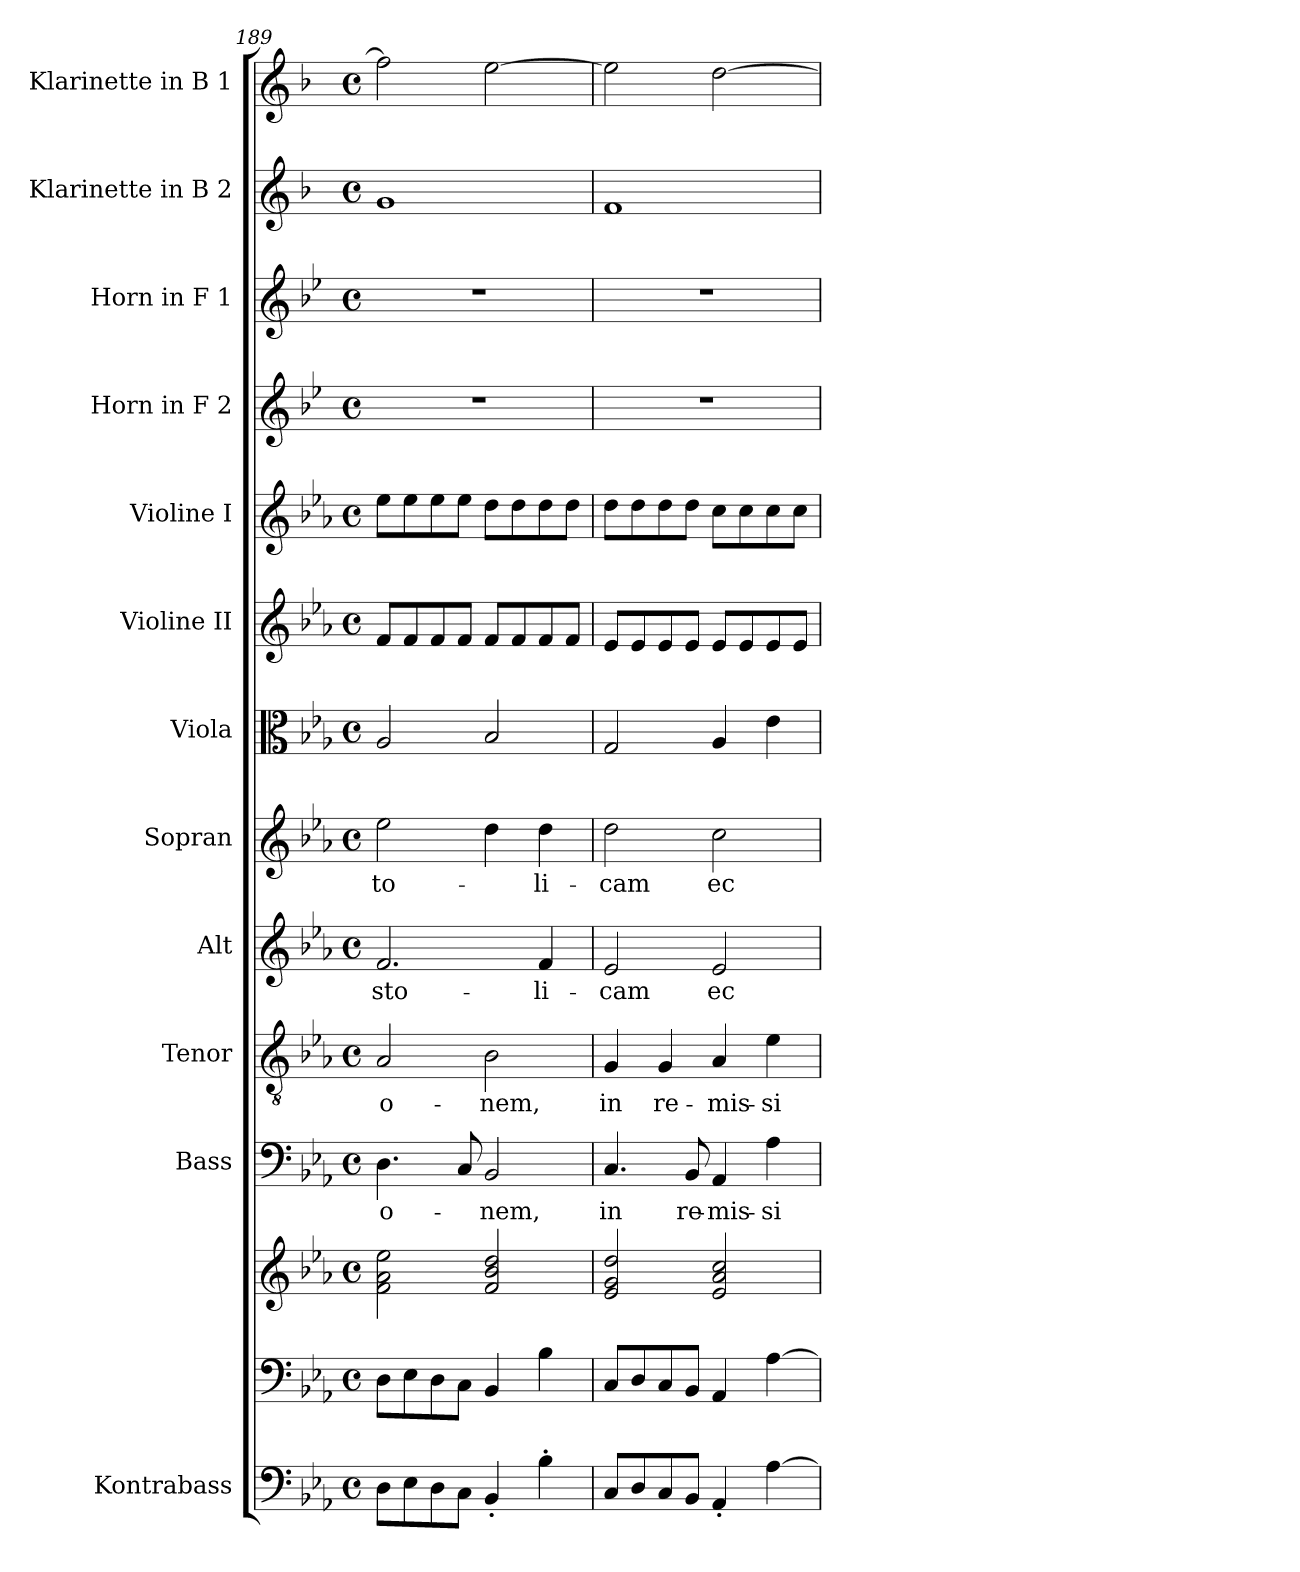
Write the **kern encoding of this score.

**kern	**kern	**kern	**kern	**text	**kern	**text	**kern	**text	**kern	**text	**kern	**kern	**kern	**kern	**kern	**kern	**kern
*part13	*part12	*part12	*part11	*part11	*part10	*part10	*part9	*part9	*part8	*part8	*part7	*part6	*part5	*part4	*part3	*part2	*part1
*staff14	*staff13	*staff12	*staff11	*staff11	*staff10	*staff10	*staff9	*staff9	*staff8	*staff8	*staff7	*staff6	*staff5	*staff4	*staff3	*staff2	*staff1
*I"Kontrabass	*	*	*I"Bass	*	*I"Tenor	*	*I"Alt	*	*I"Sopran	*	*I"Viola	*I"Violine II	*I"Violine I	*I"Horn in F 2	*I"Horn in F 1	*I"Klarinette in B 2	*I"Klarinette in B 1
*I'Kb.	*	*	*I'B	*	*I'T	*	*I'A	*	*I'S	*	*I'Vla.	*I'Vl. II	*I'Vl. I	*I'Hrn. 2	*I'Hrn. 1	*	*
!!LO:PB:g=z
*clefF4	*clefF4	*clefG2	*clefF4	*	*clefGv2	*	*clefG2	*	*clefG2	*	*clefC3	*clefG2	*clefG2	*clefG2	*clefG2	*clefG2	*clefG2
*ITrd7c12	*	*	*	*	*	*	*	*	*	*	*	*	*	*ITrd4c7	*ITrd4c7	*ITrd1c2	*ITrd1c2
*k[b-e-a-]	*k[b-e-a-]	*k[b-e-a-]	*k[b-e-a-]	*	*k[b-e-a-]	*	*k[b-e-a-]	*	*k[b-e-a-]	*	*k[b-e-a-]	*k[b-e-a-]	*k[b-e-a-]	*k[b-e-a-]	*k[b-e-a-]	*k[b-e-a-]	*k[b-e-a-]
*E-:	*E-:	*E-:	*E-:	*	*E-:	*	*E-:	*	*E-:	*	*E-:	*E-:	*E-:	*E-:	*E-:	*E-:	*E-:
*M4/4	*M4/4	*M4/4	*M4/4	*	*M4/4	*	*M4/4	*	*M4/4	*	*M4/4	*M4/4	*M4/4	*M4/4	*M4/4	*M4/4	*M4/4
*met(c)	*met(c)	*met(c)	*met(c)	*	*met(c)	*	*met(c)	*	*met(c)	*	*met(c)	*met(c)	*met(c)	*met(c)	*met(c)	*met(c)	*met(c)
=189	=189	=189	=189	=189	=189	=189	=189	=189	=189	=189	=189	=189	=189	=189	=189	=189	=189
!	!	!	!	!LO:LY:b	!	!LO:LY:b	!	!LO:LY:b	!	!LO:LY:b	!	!	!	!	!	!	!
8DD\L	8D\L	2f\ 2a-\ 2ee-\	4.D\	-o-	2A-/	-o-	2.f/	-sto-	2ee-\	-to-	2A-/	8f/L	8ee-\L	1r	1r	1f	2ee-\]
8EE-\	8E-\	.	.	.	.	.	.	.	.	.	.	8f/	8ee-\	.	.	.	.
8DD\	8D\	.	.	.	.	.	.	.	.	.	.	8f/	8ee-\	.	.	.	.
8CC\J	8C\J	.	8C/	.	.	.	.	.	.	.	.	8f/J	8ee-\J	.	.	.	.
!	!	!	!	!LO:LY:b	!	!LO:LY:b	!	!	!	!	!	!	!	!	!	!	!
4BBB-'</	4BB-/	2f/ 2b-/ 2dd/	2BB-/	-nem,	2B-\	-nem,	.	.	4dd\	.	2B-/	8f/L	8dd\L	.	.	.	[2dd\
.	.	.	.	.	.	.	.	.	.	.	.	8f/	8dd\	.	.	.	.
!	!	!	!	!	!	!	!	!LO:LY:b	!	!LO:LY:b	!	!	!	!	!	!	!
4BB-'>\	4B-\	.	.	.	.	.	4f/	-li-	4dd\	-li-	.	8f/	8dd\	.	.	.	.
.	.	.	.	.	.	.	.	.	.	.	.	8f/J	8dd\J	.	.	.	.
=190	=190	=190	=190	=190	=190	=190	=190	=190	=190	=190	=190	=190	=190	=190	=190	=190	=190
!	!	!	!	!LO:LY:b	!	!LO:LY:b	!	!LO:LY:b	!	!LO:LY:b	!	!	!	!	!	!	!
8CC/L	8C/L	2e-/ 2g/ 2dd/	4.C/	in	4G/	in	2e-/	-cam	2dd\	-cam	2G/	8e-/L	8dd\L	1r	1r	1e-	2dd\]
8DD/	8D/	.	.	.	.	.	.	.	.	.	.	8e-/	8dd\	.	.	.	.
!	!	!	!	!	!	!LO:LY:b	!	!	!	!	!	!	!	!	!	!	!
8CC/	8C/	.	.	.	4G/	re-	.	.	.	.	.	8e-/	8dd\	.	.	.	.
!	!	!	!	!LO:LY:b	!	!	!	!	!	!	!	!	!	!	!	!	!
8BBB-/J	8BB-/J	.	8BB-/	re-	.	.	.	.	.	.	.	8e-/J	8dd\J	.	.	.	.
!	!	!	!	!LO:LY:b	!	!LO:LY:b	!	!LO:LY:b	!	!LO:LY:b	!	!	!	!	!	!	!
4AAA-'</	4AA-/	2e-/ 2a-/ 2cc/	4AA-/	-mis-	4A-/	-mis-	2e-/	ec-	2cc\	ec-	4A-/	8e-/L	8cc\L	.	.	.	[2cc\
.	.	.	.	.	.	.	.	.	.	.	.	8e-/	8cc\	.	.	.	.
!	!	!	!	!LO:LY:b	!	!LO:LY:b	!	!	!	!	!	!	!	!	!	!	!
[4AA-\	[4A-\	.	4A-\	-si-	4e-\	-si-	.	.	.	.	4e-\	8e-/	8cc\	.	.	.	.
.	.	.	.	.	.	.	.	.	.	.	.	8e-/J	8cc\J	.	.	.	.
=	=	=	=	=	=	=	=	=	=	=	=	=	=	=	=	=	=
*-	*-	*-	*-	*-	*-	*-	*-	*-	*-	*-	*-	*-	*-	*-	*-	*-	*-
